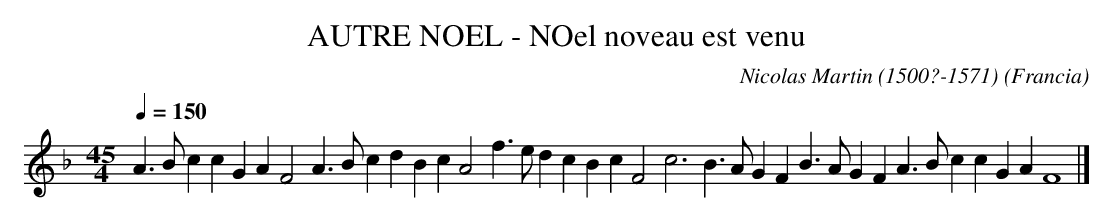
X:1     %Music
T:AUTRE NOEL - NOel noveau est venu
C:Nicolas Martin (1500?-1571)
O:Francia
Q:1/4=150
V:1
M:45/4
L:1/8
K:F
A3 B c2 c2 G2 A2 F4 A3 B c2 d2 B2 c2 A4 f3 e d2 c2 B2 c2 F4 c6 B3 A G2 F2 B3 A G2 F2 A3 B c2 c2 G2 A2 F8 |]
     %End of file
